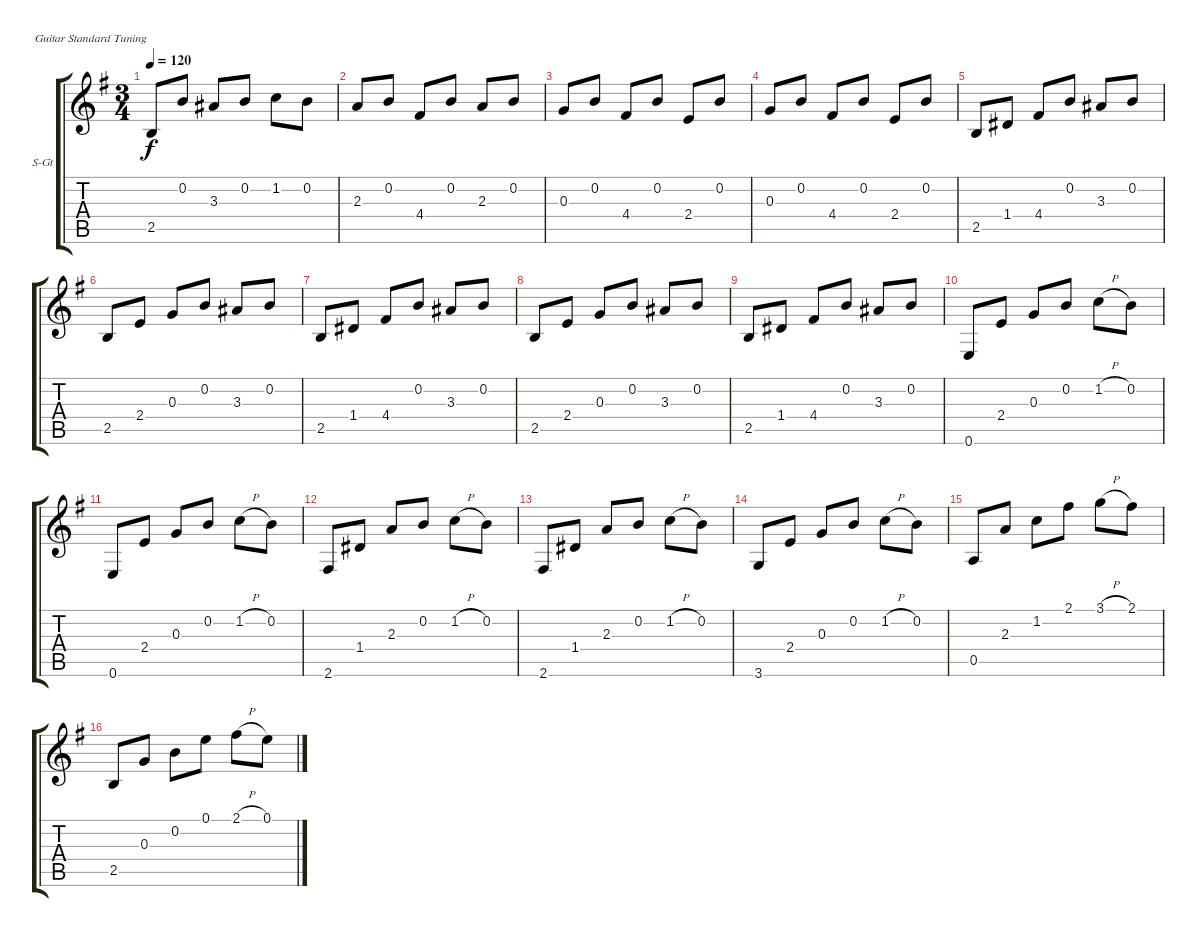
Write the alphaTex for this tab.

\bracketExtendMode groupsimilarinstruments
\firstSystemTrackNameOrientation horizontal
\otherSystemsTrackNameOrientation horizontal
\track ("Track 1" "S-Gt") {instrument acousticguitarsteel}
\staff {score tabs}
\tuning (E4 B3 G3 D3 A2 E2)
\ts (3 4)
\tempo 120
\clef g2
\ks eminor
2.5.8{dy f} 0.2.8 3.3.8 0.2.8 1.2.8 0.2.8 |
2.3.8 0.2.8 4.4.8 0.2.8 2.3.8 0.2.8 |
0.3.8 0.2.8 4.4.8 0.2.8 2.4.8 0.2.8 |
0.3.8 0.2.8 4.4.8 0.2.8 2.4.8 0.2.8 |
2.5.8 1.4.8 4.4.8 0.2.8 3.3.8 0.2.8 |
2.5.8 2.4.8 0.3.8 0.2.8 3.3.8 0.2.8 |
2.5.8 1.4.8 4.4.8 0.2.8 3.3.8 0.2.8 |
2.5.8 2.4.8 0.3.8 0.2.8 3.3.8 0.2.8 |
2.5.8 1.4.8 4.4.8 0.2.8 3.3.8 0.2.8 |
0.6.8 2.4.8 0.3.8 0.2.8 1.2{h}.8 0.2.8 |
0.6.8 2.4.8 0.3.8 0.2.8 1.2{h}.8 0.2.8 |
\ks g
2.6.8 1.4.8 2.3.8 0.2.8 1.2{h}.8 0.2.8 |
\ks eminor
2.6.8 1.4.8 2.3.8 0.2.8 1.2{h}.8 0.2.8 |
3.6.8 2.4.8 0.3.8 0.2.8 1.2{h}.8 0.2.8 |
0.5.8 2.3.8 1.2.8 2.1.8 3.1{h}.8 2.1.8 |
2.5.8 0.3.8 0.2.8 0.1.8 2.1{h}.8 0.1.8
